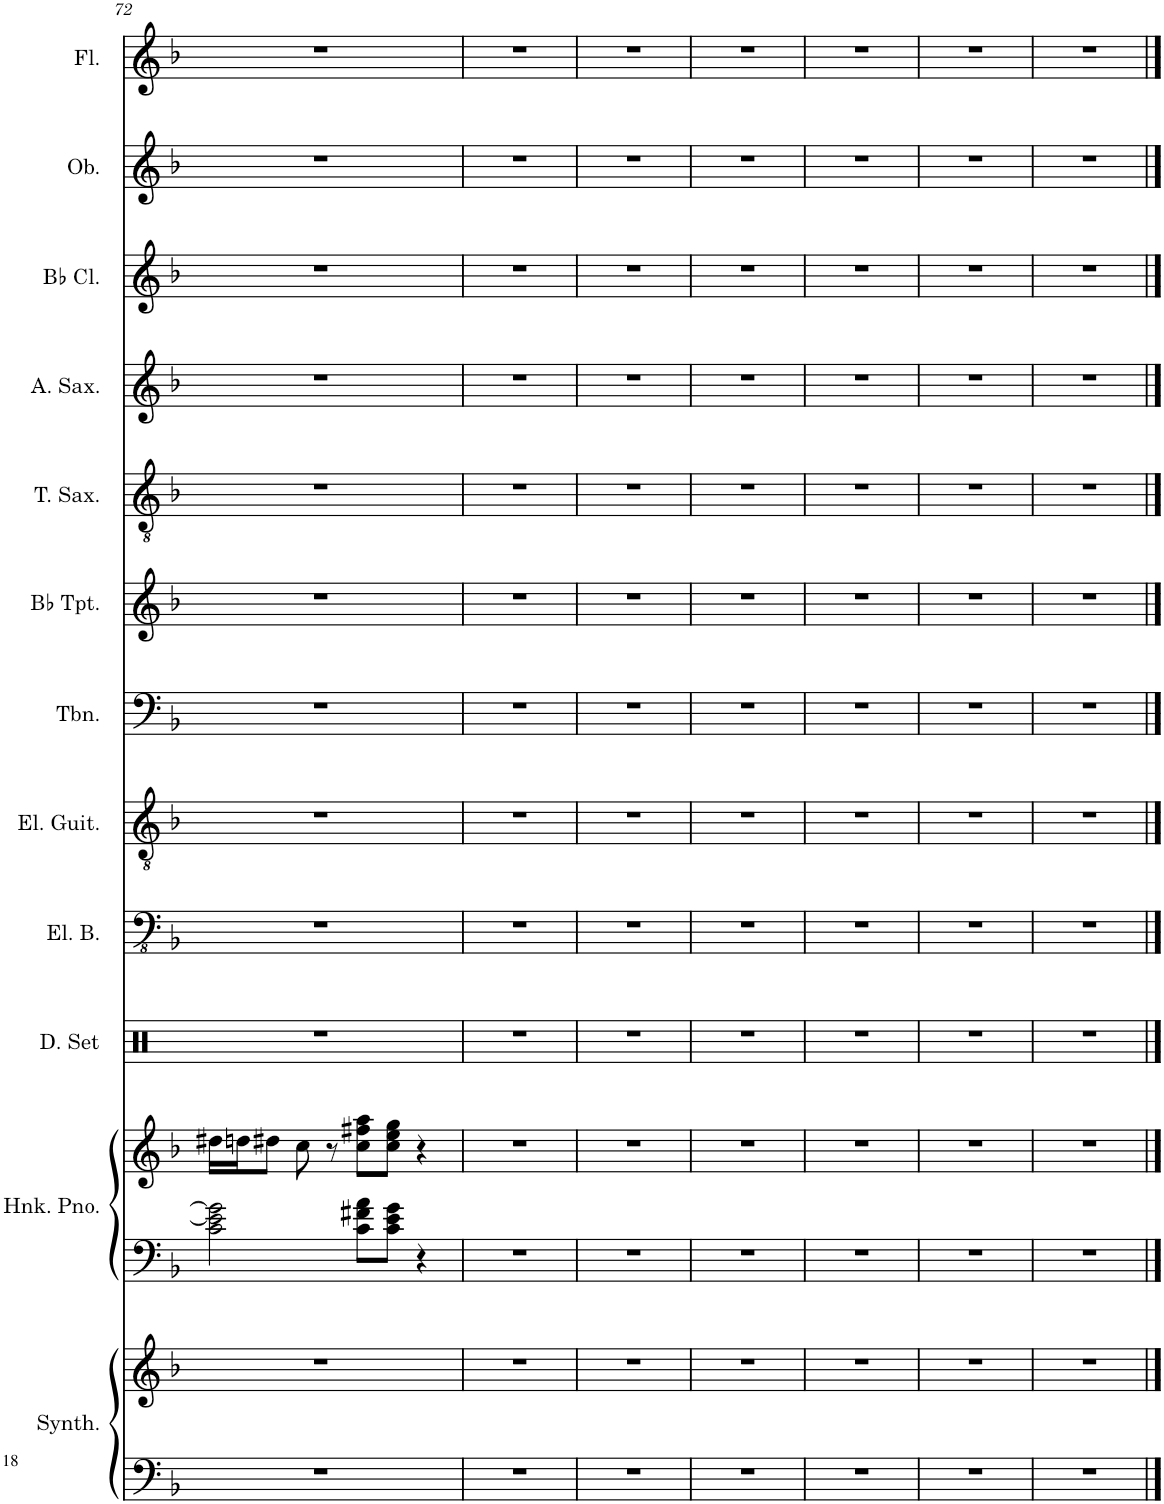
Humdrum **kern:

**kern	**kern	**kern	**kern	**kern	**kern	**kern	**kern	**kern	**kern	**kern	**kern	**kern	**kern
*part12	*part12	*part11	*part11	*part10	*part9	*part8	*part7	*part6	*part5	*part4	*part3	*part2	*part1
*staff14	*staff13	*staff12	*staff11	*staff10	*staff9	*staff8	*staff7	*staff6	*staff5	*staff4	*staff3	*staff2	*staff1
*I"Warm Synthesizer	*	*I"Honky Tonk Piano	*	*I"Drumset	*I"Electric Bass	*I"Electric Guitar	*I"Trombone	*I"Bb Trumpet	*I"Tenor Saxophone	*I"Alto Saxophone	*I"Bb Clarinet	*I"Oboe	*I"Flute
*I'Synth.	*	*I'Hnk. Pno.	*	*I'D. Set	*I'El. B.	*I'El. Guit.	*I'Tbn.	*I'Bb Tpt.	*I'T. Sax.	*I'A. Sax.	*I'Bb Cl.	*I'Ob.	*I'Fl.
!!LO:PB:g=z
*clefF4	*clefG2	*clefF4	*clefG2	*clefX	*clefFv4	*clefGv2	*clefF4	*clefG2	*clefGv2	*clefG2	*clefG2	*clefG2	*clefG2
*	*	*	*	*	*	*	*	*ITrd1c2	*ITrd8c14	*ITrd5c9	*ITrd1c2	*	*
*k[b-]	*k[b-]	*k[b-]	*k[b-]	*k[b-]	*k[b-]	*k[b-]	*k[b-]	*k[b-]	*k[b-]	*k[b-]	*k[b-]	*k[b-]	*k[b-]
*M4/4	*M4/4	*M4/4	*M4/4	*M4/4	*M4/4	*M4/4	*M4/4	*M4/4	*M4/4	*M4/4	*M4/4	*M4/4	*M4/4
=72	=72	=72	=72	=72	=72	=72	=72	=72	=72	=72	=72	=72	=72
1r	1r	2c\ 2e\] 2g\]	16dd#X\LL	1r	1r	1r	1r	1r	1r	1r	1r	1r	1r
.	.	.	16ddn\J	.	.	.	.	.	.	.	.	.	.
.	.	.	8dd#X\J	.	.	.	.	.	.	.	.	.	.
.	.	.	8cc\	.	.	.	.	.	.	.	.	.	.
.	.	.	8r	.	.	.	.	.	.	.	.	.	.
.	.	8c\ 8f#X\ 8a\L	8cc\ 8ff#X\ 8aa\L	.	.	.	.	.	.	.	.	.	.
.	.	8c\ 8e\ 8g\J	8cc\ 8ee\ 8gg\J	.	.	.	.	.	.	.	.	.	.
.	.	4r	4r	.	.	.	.	.	.	.	.	.	.
=73	=73	=73	=73	=73	=73	=73	=73	=73	=73	=73	=73	=73	=73
1r	1r	1r	1r	1r	1r	1r	1r	1r	1r	1r	1r	1r	1r
=74	=74	=74	=74	=74	=74	=74	=74	=74	=74	=74	=74	=74	=74
1r	1r	1r	1r	1r	1r	1r	1r	1r	1r	1r	1r	1r	1r
=75	=75	=75	=75	=75	=75	=75	=75	=75	=75	=75	=75	=75	=75
1r	1r	1r	1r	1r	1r	1r	1r	1r	1r	1r	1r	1r	1r
=76	=76	=76	=76	=76	=76	=76	=76	=76	=76	=76	=76	=76	=76
1r	1r	1r	1r	1r	1r	1r	1r	1r	1r	1r	1r	1r	1r
=77	=77	=77	=77	=77	=77	=77	=77	=77	=77	=77	=77	=77	=77
1r	1r	1r	1r	1r	1r	1r	1r	1r	1r	1r	1r	1r	1r
=78	=78	=78	=78	=78	=78	=78	=78	=78	=78	=78	=78	=78	=78
1r	1r	1r	1r	1r	1r	1r	1r	1r	1r	1r	1r	1r	1r
==	==	==	==	==	==	==	==	==	==	==	==	==	==
*-	*-	*-	*-	*-	*-	*-	*-	*-	*-	*-	*-	*-	*-
